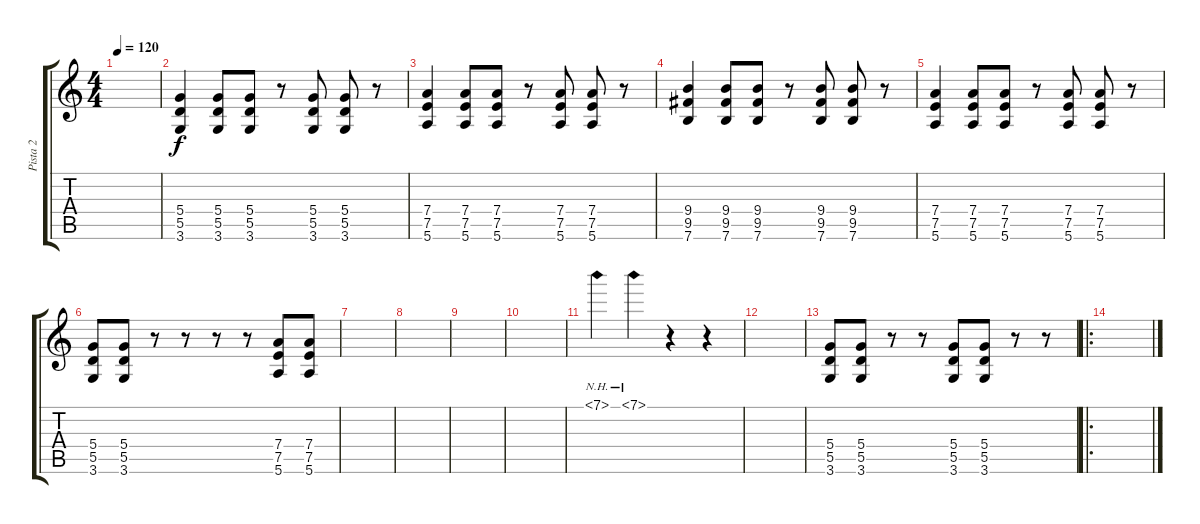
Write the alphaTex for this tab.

\track ("Pista 2" "Pista 2") {instrument overdrivenguitar}
\staff {score tabs}
\tuning (E4 B3 G3 D3 A2 E2) {hide}
\ts (4 4)
\tempo 120
\clef g2
\ks c
|
(5.4 5.5 3.6).4 (5.4 5.5 3.6).8 (5.4 5.5 3.6).8 r.8 (5.4 5.5 3.6).8 (5.4 5.5 3.6).8 r.8 |
(7.4 7.5 5.6).4 (7.4 7.5 5.6).8 (7.4 7.5 5.6).8 r.8 (7.4 7.5 5.6).8 (7.4 7.5 5.6).8 r.8 |
(9.4 9.5 7.6).4 (9.4 9.5 7.6).8 (9.4 9.5 7.6).8 r.8 (9.4 9.5 7.6).8 (9.4 9.5 7.6).8 r.8 |
(7.4 7.5 5.6).4 (7.4 7.5 5.6).8 (7.4 7.5 5.6).8 r.8 (7.4 7.5 5.6).8 (7.4 7.5 5.6).8 r.8 |
(5.4 5.5 3.6).8 (5.4 5.5 3.6).8 r.8 r.8 r.8 r.8 (7.4 7.5 5.6).8 (7.4 7.5 5.6).8 |
|
|
|
|
7.1{nh}.4 7.1{nh}.4 r.4 r.4 |
|
(5.4 5.5 3.6).8 (5.4 5.5 3.6).8 r.8 r.8 (5.4 5.5 3.6).8 (5.4 5.5 3.6).8 r.8 r.8 |
\ro
